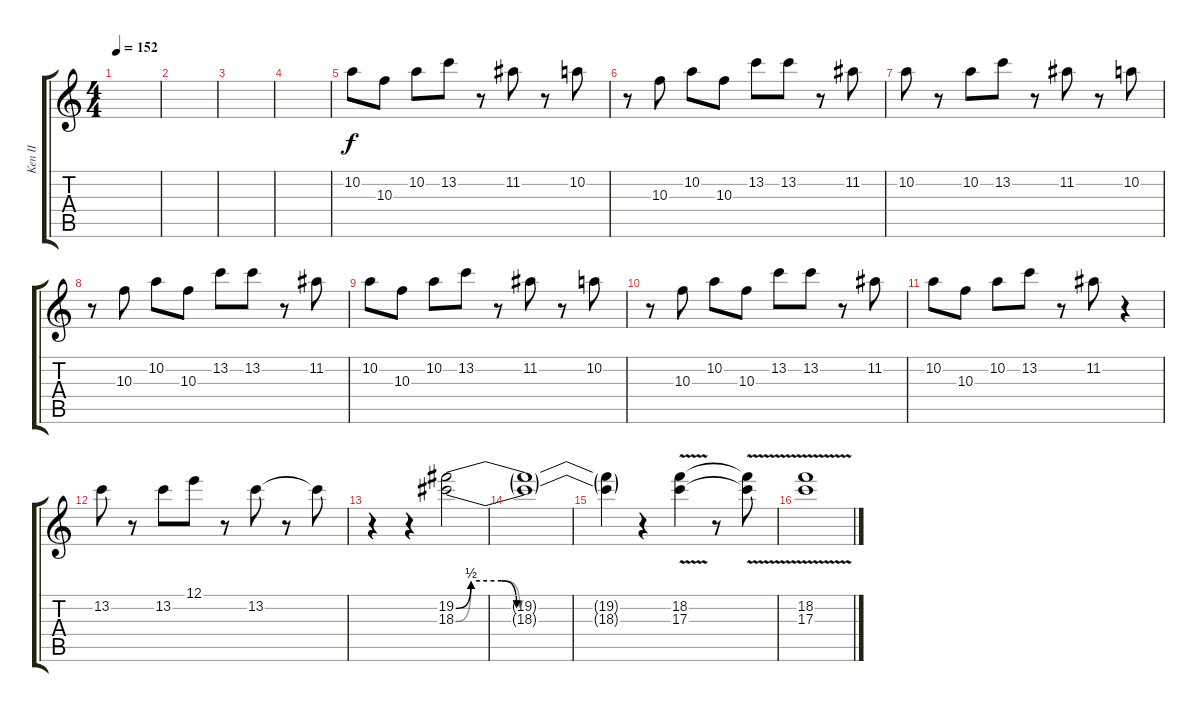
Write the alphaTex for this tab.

\track ("Ken II" "Ken II") {instrument distortionguitar}
\staff {score tabs}
\tuning (E4 B3 G3 D3 A2 E2) {hide}
\ts (4 4)
\tempo 152
\clef g2
\ks c
|
|
|
|
10.2.8 10.3.8 10.2.8 13.2.8 r.8 11.2.8 r.8 10.2.8 |
r.8 10.3.8 10.2.8 10.3.8 13.2.8 13.2.8 r.8 11.2.8 |
10.2.8 r.8 10.2.8 13.2.8 r.8 11.2.8 r.8 10.2.8 |
r.8 10.3.8 10.2.8 10.3.8 13.2.8 13.2.8 r.8 11.2.8 |
10.2.8 10.3.8 10.2.8 13.2.8 r.8 11.2.8 r.8 10.2.8 |
r.8 10.3.8 10.2.8 10.3.8 13.2.8 13.2.8 r.8 11.2.8 |
10.2.8 10.3.8 10.2.8 13.2.8 r.8 11.2.8 r.4 |
13.2.8 r.8 13.2.8 12.1.8 r.8 13.2.8 r.8 13.2{t}.8 |
r.4 r.4 (19.2{be (custom 0 0 5 2 15 2 20 0 30 0 60 0)} 18.3{be (custom 0 0 5 2 15 2 21 0 30 0 60 0)}).2 |
(19.2{t} 18.3{t}).1 |
(19.2{t} 18.3{t}).4 r.4 (18.2{v} 17.3).4 r.8 (18.2{t} 17.3{t}).8 |
(18.2{v} 17.3).1
